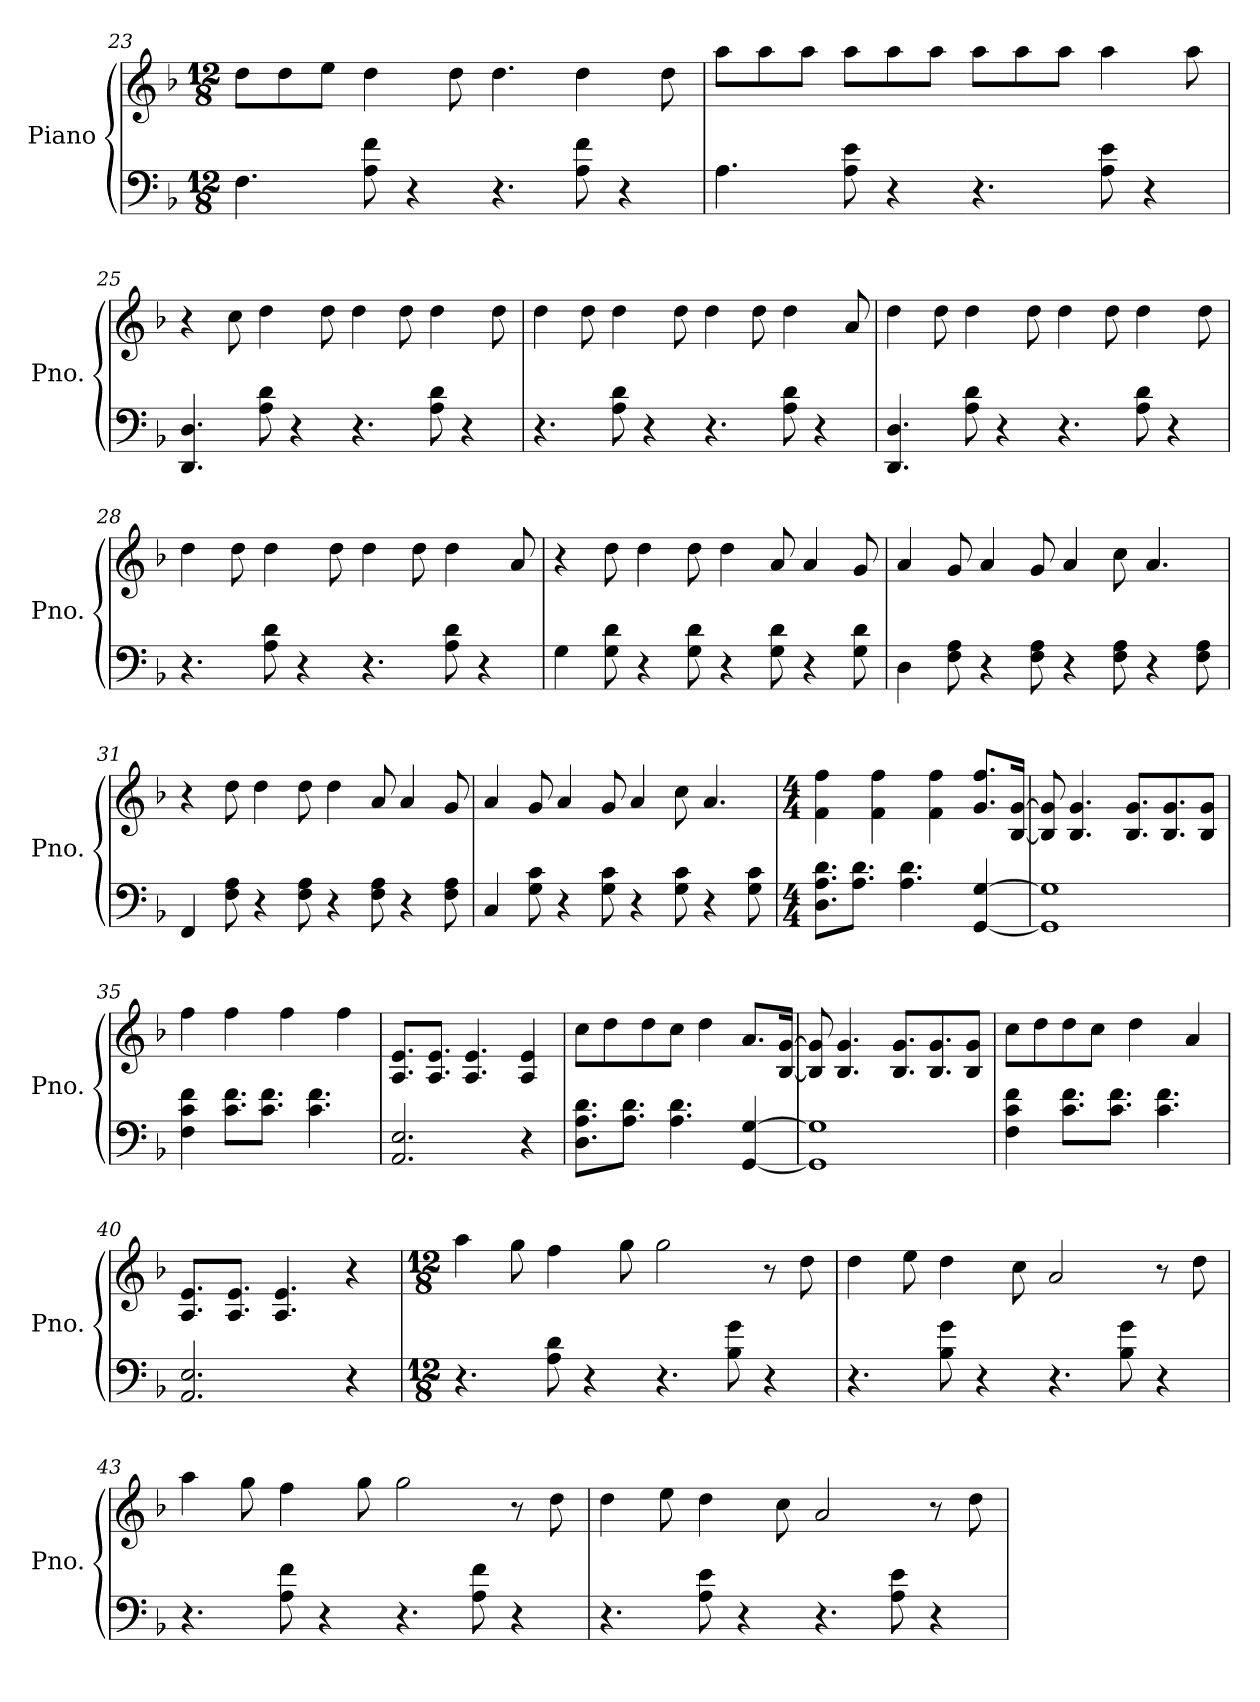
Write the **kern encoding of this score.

**kern	**kern
*part1	*part1
*staff2	*staff1
*I"Piano	*
*I'Pno.	*
*clefF4	*clefG2
*k[b-]	*k[b-]
*M12/8	*M12/8
=23	=23
4.F\	8dd\L
.	8dd\
.	8ee\J
8A\ 8f\	4dd\
4r	.
.	8dd\
4.r	4.dd\
8A\ 8f\	4dd\
4r	.
.	8dd\
=24	=24
4.A\	8aa\L
.	8aa\
.	8aa\J
8A\ 8e\	8aa\L
4r	8aa\
.	8aa\J
4.r	8aa\L
.	8aa\
.	8aa\J
8A\ 8e\	4aa\
4r	.
.	8aa\
!!LO:PB:g=z
=25	=25
4.DD/ 4.D/	4r
.	8cc\
8A\ 8d\	4dd\
4r	.
.	8dd\
4.r	4dd\
.	8dd\
8A\ 8d\	4dd\
4r	.
.	8dd\
=26	=26
4.r	4dd\
.	8dd\
8A\ 8d\	4dd\
4r	.
.	8dd\
4.r	4dd\
.	8dd\
8A\ 8d\	4dd\
4r	.
.	8a/
=27	=27
4.DD/ 4.D/	4dd\
.	8dd\
8A\ 8d\	4dd\
4r	.
.	8dd\
4.r	4dd\
.	8dd\
8A\ 8d\	4dd\
4r	.
.	8dd\
=28	=28
4.r	4dd\
.	8dd\
8A\ 8d\	4dd\
4r	.
.	8dd\
4.r	4dd\
.	8dd\
8A\ 8d\	4dd\
4r	.
.	8a/
=29	=29
4G\	4r
8G\ 8d\	8dd\
4r	4dd\
8G\ 8d\	8dd\
4r	4dd\
8G\ 8d\	8a/
4r	4a/
8G\ 8d\	8g/
!!LO:LB:g=z
=30	=30
4D\	4a/
8F\ 8A\	8g/
4r	4a/
8F\ 8A\	8g/
4r	4a/
8F\ 8A\	8cc\
4r	4.a/
8F\ 8A\	.
=31	=31
4FF/	4r
8F\ 8A\	8dd\
4r	4dd\
8F\ 8A\	8dd\
4r	4dd\
8F\ 8A\	8a/
4r	4a/
8F\ 8A\	8g/
=32	=32
4C/	4a/
8G\ 8c\	8g/
4r	4a/
8G\ 8c\	8g/
4r	4a/
8G\ 8c\	8cc\
4r	4.a/
8G\ 8c\	.
=33	=33
*M4/4	*M4/4
*	*MM120
8.D\ 8.A\ 8.d\L	4f\ 4ff\
8.A\ 8.d\J	.
.	4f\ 4ff\
4.A\ 4.d\	.
.	4f\ 4ff\
[4GG/ [4G/	8.g/ 8.ff/L
.	[16B-/ [16g/Jk
!!LO:LB:g=z
=34	=34
1GG] 1G]	8B-/] 8g/]
.	4.B-/ 4.g/
.	8.B-/ 8.g/L
.	8.B-/ 8.g/
.	8B-/ 8g/J
=35	=35
4F\ 4c\ 4f\	4ff\
8.c\ 8.f\L	4ff\
8.c\ 8.f\J	.
.	4ff\
4.c\ 4.f\	.
.	4ff\
=36	=36
2.AA/ 2.E/	8.A/ 8.e/L
.	8.A/ 8.e/J
.	4.A/ 4.e/
4r	4A/ 4e/
=37	=37
8.D\ 8.A\ 8.d\L	8cc\L
.	8dd\
8.A\ 8.d\J	.
.	8dd\
4.A\ 4.d\	8cc\J
.	4dd\
[4GG/ [4G/	8.a/L
.	[16B-/ [16g/Jk
=38	=38
1GG] 1G]	8B-/] 8g/]
.	4.B-/ 4.g/
.	8.B-/ 8.g/L
.	8.B-/ 8.g/
.	8B-/ 8g/J
!!LO:LB:g=z
=39	=39
4F\ 4c\ 4f\	8cc\L
.	8dd\
8.c\ 8.f\L	8dd\
.	8cc\J
8.c\ 8.f\J	.
.	4dd\
4.c\ 4.f\	.
.	4a/
=40	=40
2.AA/ 2.E/	8.A/ 8.e/L
.	8.A/ 8.e/J
.	4.A/ 4.e/
4r	4r
=41	=41
*M12/8	*M12/8
*	*MM180
4.r	4aa\
.	8gg\
8A\ 8d\	4ff\
4r	.
.	8gg\
4.r	2gg\
8B-\ 8g\	.
4r	8r
.	8dd\
=42	=42
4.r	4dd\
.	8ee\
8B-\ 8g\	4dd\
4r	.
.	8cc\
4.r	2a/
8B-\ 8g\	.
4r	8r
.	8dd\
=43	=43
4.r	4aa\
.	8gg\
8A\ 8f\	4ff\
4r	.
.	8gg\
4.r	2gg\
8A\ 8f\	.
4r	8r
.	8dd\
!!LO:LB:g=z
=44	=44
4.r	4dd\
.	8ee\
8A\ 8e\	4dd\
4r	.
.	8cc\
4.r	2a/
8A\ 8e\	.
4r	8r
.	8dd\
=	=
*-	*-
